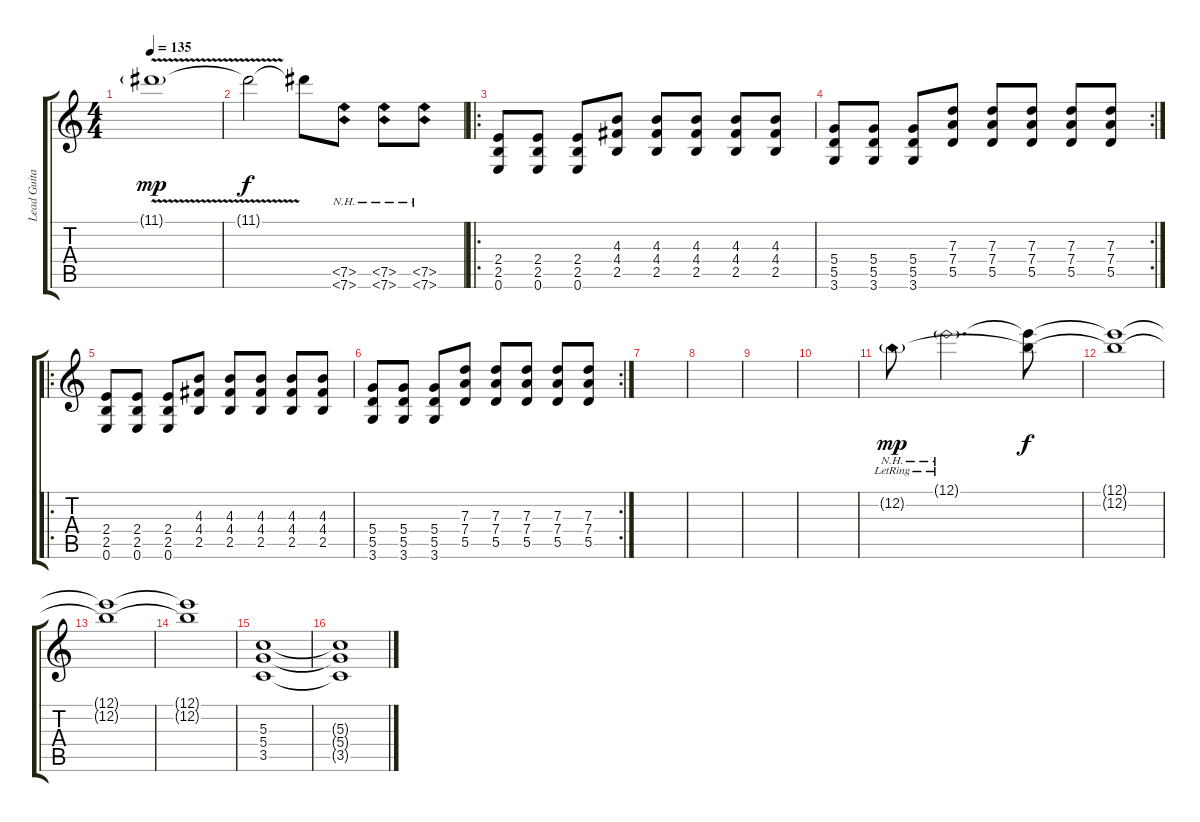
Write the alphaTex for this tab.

\track ("Lead Guitar" "Lead Guita") {instrument distortionguitar}
\staff {score tabs}
\tuning (E4 B3 G3 D3 A2 E2) {hide}
\ts (4 4)
\tempo 135
\clef g2
\ks c
11.1{v g}.1{dy mp} |
11.1{t}.2{dy f} 11.1{t}.8 (7.5{nh} 7.6{nh}).8 (7.5{nh} 7.6{nh}).8 (7.5{nh} 7.6{nh}).8 |
\ro
(2.4 2.5 0.6).8 (2.4 2.5 0.6).8 (2.4 2.5 0.6).8 (4.3 4.4 2.5).8 (4.3 4.4 2.5).8 (4.3 4.4 2.5).8 (4.3 4.4 2.5).8 (4.3 4.4 2.5).8 |
\rc 2
(5.4 5.5 3.6).8 (5.4 5.5 3.6).8 (5.4 5.5 3.6).8 (7.3 7.4 5.5).8 (7.3 7.4 5.5).8 (7.3 7.4 5.5).8 (7.3 7.4 5.5).8 (7.3 7.4 5.5).8 |
\ro
(2.4 2.5 0.6).8 (2.4 2.5 0.6).8 (2.4 2.5 0.6).8 (4.3 4.4 2.5).8 (4.3 4.4 2.5).8 (4.3 4.4 2.5).8 (4.3 4.4 2.5).8 (4.3 4.4 2.5).8 |
\rc 2
(5.4 5.5 3.6).8 (5.4 5.5 3.6).8 (5.4 5.5 3.6).8 (7.3 7.4 5.5).8 (7.3 7.4 5.5).8 (7.3 7.4 5.5).8 (7.3 7.4 5.5).8 (7.3 7.4 5.5).8 |
|
|
|
|
12.2{nh g lr}.8{dy mp} 12.1{nh g lr}.2{d} (12.1{t} 12.2{t}).8{dy f volume 2} |
(12.1{t} 12.2{t}).1 |
(12.1{t} 12.2{t}).1 |
(12.1{t} 12.2{t}).1 |
(5.3 5.4 3.5).1{volume 12} |
(5.3{t} 5.4{t} 3.5{t}).1
